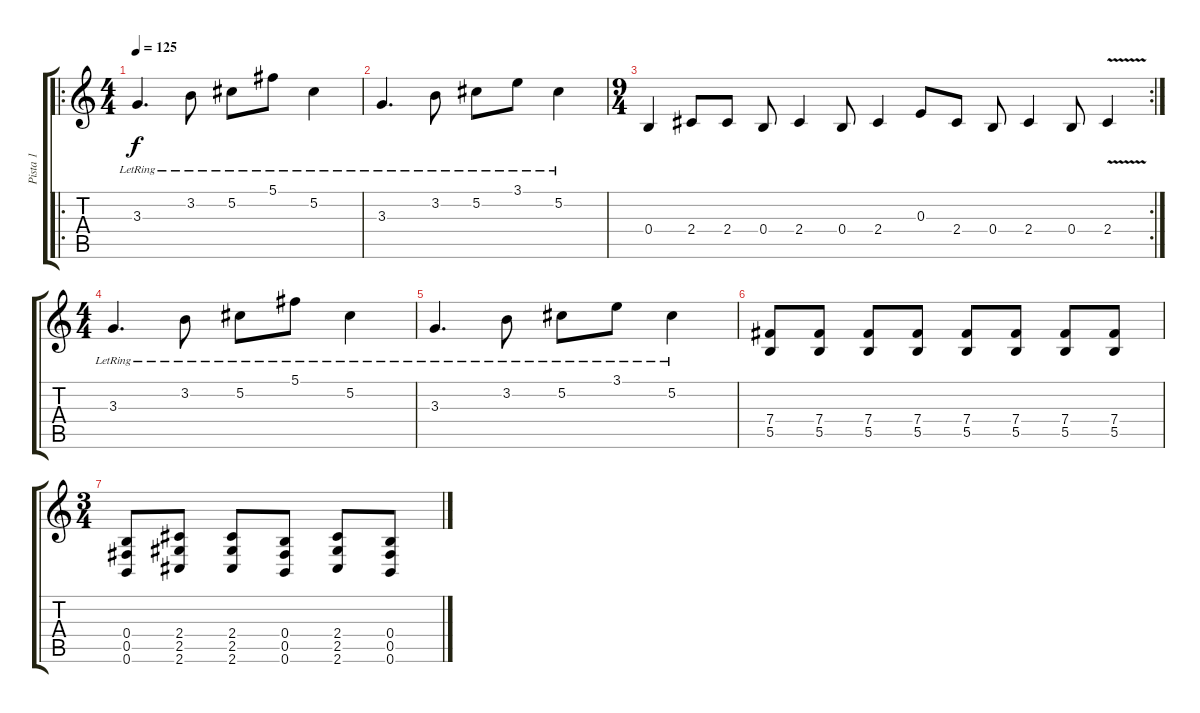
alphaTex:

\track ("Pista 1" "Pista 1") {instrument distortionguitar}
\staff {score tabs}
\tuning (Db4 Ab3 E3 B2 Gb2 B1) {hide}
\ro
\ts (4 4)
\tempo 125
\clef g2
\ks c
3.3{lr}.4{d dy f} 3.2{lr}.8 5.2{lr}.8 5.1{lr}.8 5.2{lr}.4 |
3.3{lr}.4{d} 3.2{lr}.8 5.2{lr}.8 3.1{lr}.8 5.2{lr}.4 |
\rc 2
\ts (9 4)
0.4.4 2.4.8 2.4.8 0.4.8 2.4.4 0.4.8 2.4.4 0.3.8 2.4.8 0.4.8 2.4.4 0.4.8 2.4{v}.4 |
\ts (4 4)
3.3{lr}.4{d} 3.2{lr}.8 5.2{lr}.8 5.1{lr}.8 5.2{lr}.4 |
3.3{lr}.4{d} 3.2{lr}.8 5.2{lr}.8 3.1{lr}.8 5.2{lr}.4 |
(7.4 5.5).8 (7.4 5.5).8 (7.4 5.5).8 (7.4 5.5).8 (7.4 5.5).8 (7.4 5.5).8 (7.4 5.5).8 (7.4 5.5).8 |
\ts (3 4)
(0.4 0.5 0.6).8 (2.4 2.5 2.6).8 (2.4 2.5 2.6).8 (0.4 0.5 0.6).8 (2.4 2.5 2.6).8 (0.4 0.5 0.6).8
